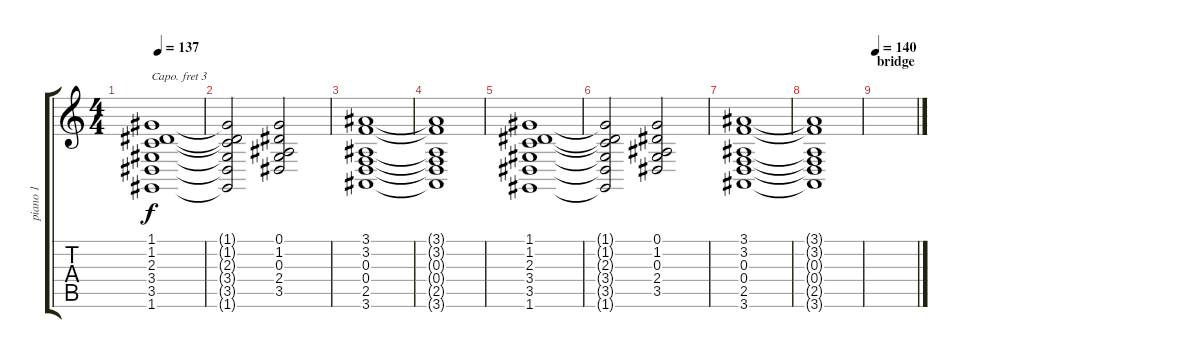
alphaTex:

\track ("piano 1" "piano 1") {instrument brightacousticpiano}
\staff {score tabs}
\capo 3
\tuning (E4 B3 G3 D3 A2 E2) {hide}
\ts (4 4)
\tempo 137
\clef g2
\ks c
(1.1 1.2 2.3 3.4 3.5 1.6).1{dy f} |
(1.1{t} 1.2{t} 2.3{t} 3.4{t} 3.5{t} 1.6{t}).2 (0.1 1.2 0.3 2.4 3.5).2 |
(3.1 3.2 0.3 0.4 2.5 3.6).1 |
(3.1{t} 3.2{t} 0.3{t} 0.4{t} 2.5{t} 3.6{t}).1 |
(1.1 1.2 2.3 3.4 3.5 1.6).1 |
(1.1{t} 1.2{t} 2.3{t} 3.4{t} 3.5{t} 1.6{t}).2 (0.1 1.2 0.3 2.4 3.5).2 |
(3.1 3.2 0.3 0.4 2.5 3.6).1 |
(3.1{t} 3.2{t} 0.3{t} 0.4{t} 2.5{t} 3.6{t}).1 |
\section ("" "bridge")
\tempo 140
